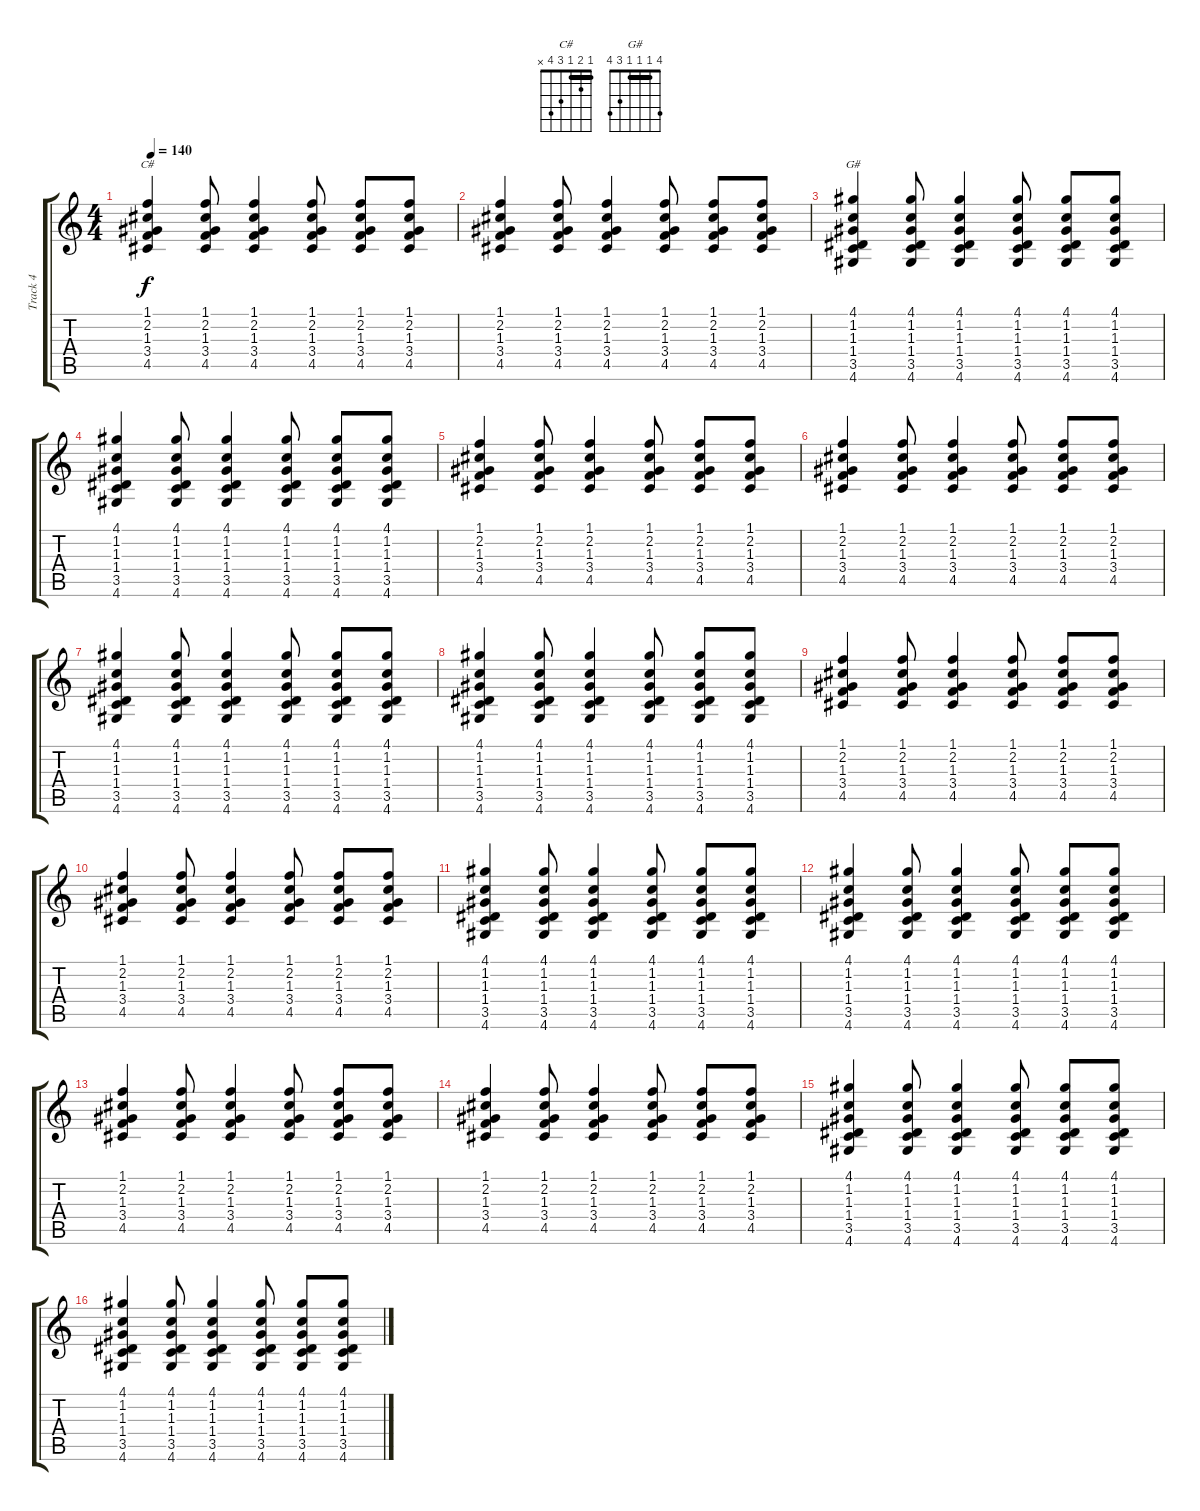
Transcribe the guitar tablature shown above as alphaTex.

\track ("Track 4" "Track 4") {instrument acousticguitarnylon}
\staff {score tabs}
\tuning (E4 B3 G3 D3 A2 E2) {hide}
\chord ("C#" 1 2 1 3 4 x) {barre 1}
\chord ("G#" 4 1 1 1 3 4) {barre 1}
\ts (4 4)
\tempo 140
\clef g2
\ks c
(1.1 2.2 1.3 3.4 4.5).4{ch "C#" dy f} (1.1 2.2 1.3 3.4 4.5).8 (1.1 2.2 1.3 3.4 4.5).4 (1.1 2.2 1.3 3.4 4.5).8 (1.1 2.2 1.3 3.4 4.5).8 (1.1 2.2 1.3 3.4 4.5).8 |
(1.1 2.2 1.3 3.4 4.5).4 (1.1 2.2 1.3 3.4 4.5).8 (1.1 2.2 1.3 3.4 4.5).4 (1.1 2.2 1.3 3.4 4.5).8 (1.1 2.2 1.3 3.4 4.5).8 (1.1 2.2 1.3 3.4 4.5).8 |
(4.1 1.2 1.3 1.4 3.5 4.6).4{ch "G#"} (4.1 1.2 1.3 1.4 3.5 4.6).8 (4.1 1.2 1.3 1.4 3.5 4.6).4 (4.1 1.2 1.3 1.4 3.5 4.6).8 (4.1 1.2 1.3 1.4 3.5 4.6).8 (4.1 1.2 1.3 1.4 3.5 4.6).8 |
(4.1 1.2 1.3 1.4 3.5 4.6).4 (4.1 1.2 1.3 1.4 3.5 4.6).8 (4.1 1.2 1.3 1.4 3.5 4.6).4 (4.1 1.2 1.3 1.4 3.5 4.6).8 (4.1 1.2 1.3 1.4 3.5 4.6).8 (4.1 1.2 1.3 1.4 3.5 4.6).8 |
(1.1 2.2 1.3 3.4 4.5).4 (1.1 2.2 1.3 3.4 4.5).8 (1.1 2.2 1.3 3.4 4.5).4 (1.1 2.2 1.3 3.4 4.5).8 (1.1 2.2 1.3 3.4 4.5).8 (1.1 2.2 1.3 3.4 4.5).8 |
(1.1 2.2 1.3 3.4 4.5).4 (1.1 2.2 1.3 3.4 4.5).8 (1.1 2.2 1.3 3.4 4.5).4 (1.1 2.2 1.3 3.4 4.5).8 (1.1 2.2 1.3 3.4 4.5).8 (1.1 2.2 1.3 3.4 4.5).8 |
(4.1 1.2 1.3 1.4 3.5 4.6).4 (4.1 1.2 1.3 1.4 3.5 4.6).8 (4.1 1.2 1.3 1.4 3.5 4.6).4 (4.1 1.2 1.3 1.4 3.5 4.6).8 (4.1 1.2 1.3 1.4 3.5 4.6).8 (4.1 1.2 1.3 1.4 3.5 4.6).8 |
(4.1 1.2 1.3 1.4 3.5 4.6).4 (4.1 1.2 1.3 1.4 3.5 4.6).8 (4.1 1.2 1.3 1.4 3.5 4.6).4 (4.1 1.2 1.3 1.4 3.5 4.6).8 (4.1 1.2 1.3 1.4 3.5 4.6).8 (4.1 1.2 1.3 1.4 3.5 4.6).8 |
(1.1 2.2 1.3 3.4 4.5).4 (1.1 2.2 1.3 3.4 4.5).8 (1.1 2.2 1.3 3.4 4.5).4 (1.1 2.2 1.3 3.4 4.5).8 (1.1 2.2 1.3 3.4 4.5).8 (1.1 2.2 1.3 3.4 4.5).8 |
(1.1 2.2 1.3 3.4 4.5).4 (1.1 2.2 1.3 3.4 4.5).8 (1.1 2.2 1.3 3.4 4.5).4 (1.1 2.2 1.3 3.4 4.5).8 (1.1 2.2 1.3 3.4 4.5).8 (1.1 2.2 1.3 3.4 4.5).8 |
(4.1 1.2 1.3 1.4 3.5 4.6).4 (4.1 1.2 1.3 1.4 3.5 4.6).8 (4.1 1.2 1.3 1.4 3.5 4.6).4 (4.1 1.2 1.3 1.4 3.5 4.6).8 (4.1 1.2 1.3 1.4 3.5 4.6).8 (4.1 1.2 1.3 1.4 3.5 4.6).8 |
(4.1 1.2 1.3 1.4 3.5 4.6).4 (4.1 1.2 1.3 1.4 3.5 4.6).8 (4.1 1.2 1.3 1.4 3.5 4.6).4 (4.1 1.2 1.3 1.4 3.5 4.6).8 (4.1 1.2 1.3 1.4 3.5 4.6).8 (4.1 1.2 1.3 1.4 3.5 4.6).8 |
(1.1 2.2 1.3 3.4 4.5).4 (1.1 2.2 1.3 3.4 4.5).8 (1.1 2.2 1.3 3.4 4.5).4 (1.1 2.2 1.3 3.4 4.5).8 (1.1 2.2 1.3 3.4 4.5).8 (1.1 2.2 1.3 3.4 4.5).8 |
(1.1 2.2 1.3 3.4 4.5).4 (1.1 2.2 1.3 3.4 4.5).8 (1.1 2.2 1.3 3.4 4.5).4 (1.1 2.2 1.3 3.4 4.5).8 (1.1 2.2 1.3 3.4 4.5).8 (1.1 2.2 1.3 3.4 4.5).8 |
(4.1 1.2 1.3 1.4 3.5 4.6).4 (4.1 1.2 1.3 1.4 3.5 4.6).8 (4.1 1.2 1.3 1.4 3.5 4.6).4 (4.1 1.2 1.3 1.4 3.5 4.6).8 (4.1 1.2 1.3 1.4 3.5 4.6).8 (4.1 1.2 1.3 1.4 3.5 4.6).8 |
(4.1 1.2 1.3 1.4 3.5 4.6).4 (4.1 1.2 1.3 1.4 3.5 4.6).8 (4.1 1.2 1.3 1.4 3.5 4.6).4 (4.1 1.2 1.3 1.4 3.5 4.6).8 (4.1 1.2 1.3 1.4 3.5 4.6).8 (4.1 1.2 1.3 1.4 3.5 4.6).8
